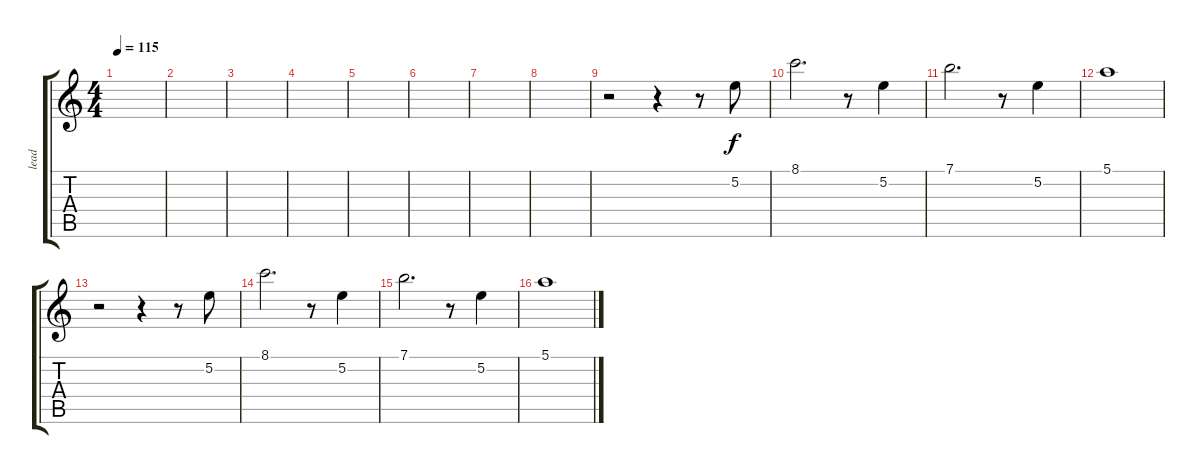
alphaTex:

\track ("lead" "lead") {instrument electricguitarclean}
\staff {score tabs}
\tuning (E4 B3 G3 D3 A2 E2) {hide}
\ts (4 4)
\tempo 115
\clef g2
\ks c
|
|
|
|
|
|
|
|
r.2 r.4 r.8 5.2.8 |
8.1.2{d} r.8 5.2.4 |
7.1.2{d} r.8 5.2.4 |
5.1.1 |
r.2 r.4 r.8 5.2.8 |
8.1.2{d} r.8 5.2.4 |
7.1.2{d} r.8 5.2.4 |
5.1.1
